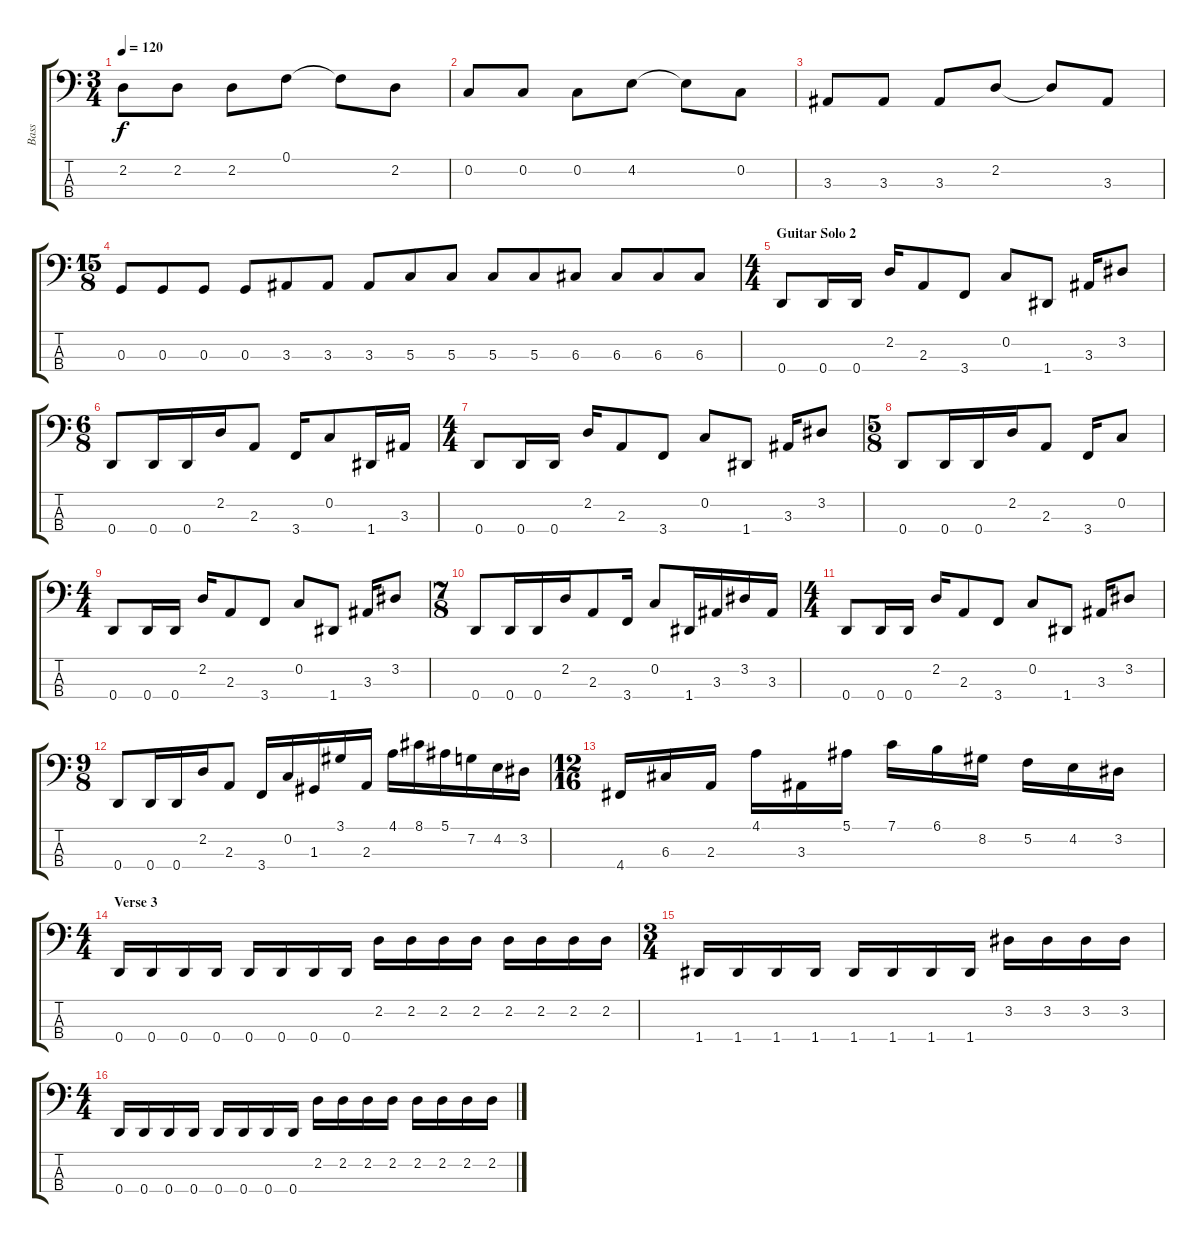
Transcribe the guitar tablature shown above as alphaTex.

\track ("Bass" "Bass") {instrument electricbassfinger}
\staff {score tabs}
\tuning (F2 C2 G1 D1) {hide}
\ts (3 4)
\tempo 120
\clef f4
\ks c
2.2.8{dy f} 2.2.8 2.2.8 0.1.8 0.1{t}.8 2.2.8 |
0.2.8 0.2.8 0.2.8 4.2.8 4.2{t}.8 0.2.8 |
3.3.8 3.3.8 3.3.8 2.2.8 2.2{t}.8 3.3.8 |
\ts (15 8)
0.3.8 0.3.8 0.3.8 0.3.8 3.3.8 3.3.8 3.3.8 5.3.8 5.3.8 5.3.8 5.3.8 6.3.8 6.3.8 6.3.8 6.3.8 |
\ts (4 4)
\section ("" "Guitar Solo 2")
0.4.8 0.4.16 0.4.16 2.2.16 2.3.8 3.4.8 0.2.8 1.4.8 3.3.16 3.2.8 |
\ts (6 8)
0.4.8 0.4.16 0.4.16 2.2.16 2.3.8 3.4.16 0.2.8 1.4.16 3.3.16 |
\ts (4 4)
0.4.8 0.4.16 0.4.16 2.2.16 2.3.8 3.4.8 0.2.8 1.4.8 3.3.16 3.2.8 |
\ts (5 8)
0.4.8 0.4.16 0.4.16 2.2.16 2.3.8 3.4.16 0.2.8 |
\ts (4 4)
0.4.8 0.4.16 0.4.16 2.2.16 2.3.8 3.4.8 0.2.8 1.4.8 3.3.16 3.2.8 |
\ts (7 8)
0.4.8 0.4.16 0.4.16 2.2.16 2.3.8 3.4.16 0.2.8 1.4.16 3.3.16 3.2.16 3.3.16 |
\ts (4 4)
0.4.8 0.4.16 0.4.16 2.2.16 2.3.8 3.4.8 0.2.8 1.4.8 3.3.16 3.2.8 |
\ts (9 8)
0.4.8 0.4.16 0.4.16 2.2.16 2.3.8 3.4.16 0.2.16 1.3.16 3.1.16 2.3.16 4.1.16 8.1.16 5.1.16 7.2.16 4.2.16 3.2.16 |
\ts (12 16)
4.4.16 6.3.16 2.3.16 4.1.16 3.3.16 5.1.16 7.1.16 6.1.16 8.2.16 5.2.16 4.2.16 3.2.16 |
\ts (4 4)
\section ("" "Verse 3")
0.4.16 0.4.16 0.4.16 0.4.16 0.4.16 0.4.16 0.4.16 0.4.16 2.2.16 2.2.16 2.2.16 2.2.16 2.2.16 2.2.16 2.2.16 2.2.16 |
\ts (3 4)
1.4.16 1.4.16 1.4.16 1.4.16 1.4.16 1.4.16 1.4.16 1.4.16 3.2.16 3.2.16 3.2.16 3.2.16 |
\ts (4 4)
0.4.16 0.4.16 0.4.16 0.4.16 0.4.16 0.4.16 0.4.16 0.4.16 2.2.16 2.2.16 2.2.16 2.2.16 2.2.16 2.2.16 2.2.16 2.2.16
